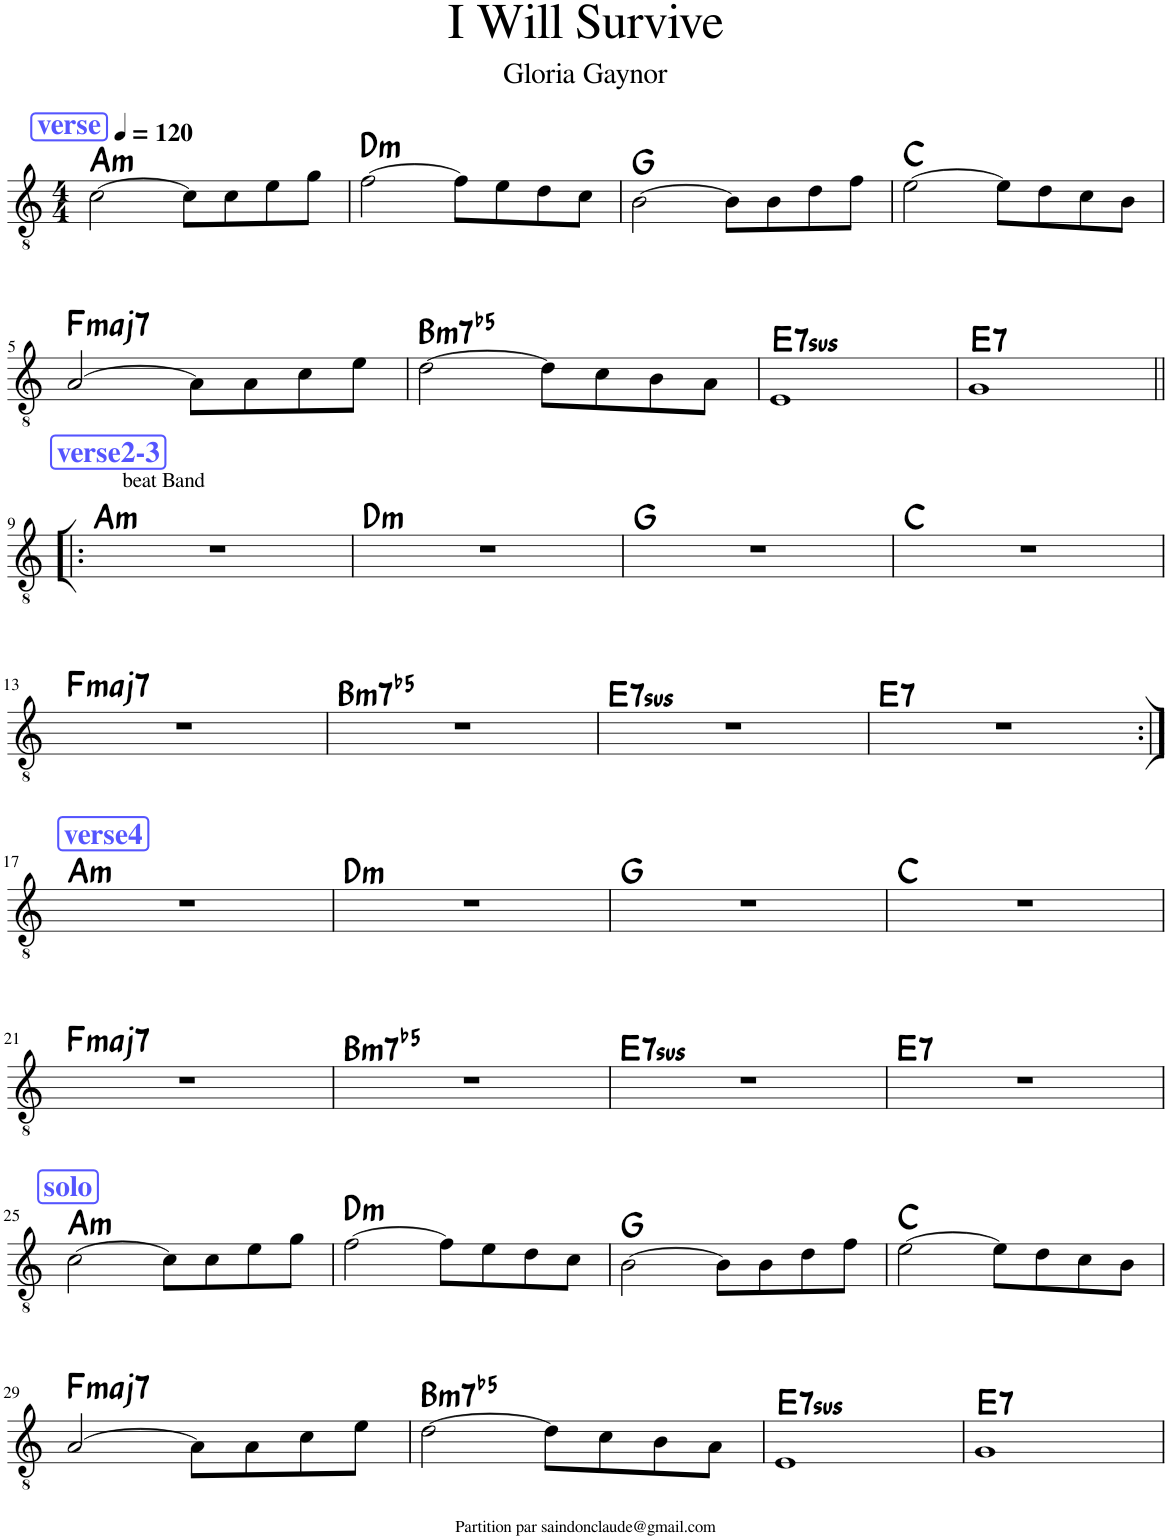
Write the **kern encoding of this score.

**kern	**harte
*part1	*part1
*staff1	*
*I"Classical Guitar	*
*I'Guit.	*
*clefGv2	*
*k[]	*
*M4/4	*
*MM120	*
!!LO:REH:place=s1:a:B:rj:color=#5555FF:fs=14:t=verse
=1	=1
!	!LO:H:kt=m
[2c\	A:min
8c\L]	.
8c\	.
8e\	.
8g\J	.
=2	=2
!	!LO:H:kt=m
[2f\	D:min
8f\L]	.
8e\	.
8d\	.
8c\J	.
=3	=3
[2B\	G:maj
8B\L]	.
8B\	.
8d\	.
8f\J	.
=4	=4
[2e\	C:maj
8e\L]	.
8d\	.
8c\	.
8B\J	.
!!LO:LB:g=z
=5	=5
!	!LO:H:kt=maj7
[2A/	F:maj7
8A\L]	.
8A\	.
8c\	.
8e\J	.
=6	=6
!	!LO:H:kt=m7b5
[2d\	B:hdim7
8d\L]	.
8c\	.
8B\	.
8A\J	.
=7	=7
!	!LO:H:kt=7sus
1E	E:sus4(7)
=8	=8
!	!LO:H:kt=7
1Gn	E:7
!!LO:LB:g=z
!!LO:REH:place=s1:a:B:rj:color=#5555FF:fs=14:t=verse2-3
=9!|:	=9!|:
!LO:TX:a:t=beat Band	!LO:H:kt=m
1r	A:min
=10	=10
!	!LO:H:kt=m
1r	D:min
=11	=11
1r	G:maj
=12	=12
1r	C:maj
!!LO:LB:g=z
=13	=13
!	!LO:H:kt=maj7
1r	F:maj7
=14	=14
!	!LO:H:kt=m7b5
1r	B:hdim7
=15	=15
!	!LO:H:kt=7sus
1r	E:sus4(7)
=16	=16
!	!LO:H:kt=7
1r	E:7
!!LO:LB:g=z
!!LO:REH:place=s1:a:B:rj:color=#5555FF:fs=14:t=verse4
=17:|!	=17:|!
!	!LO:H:kt=m
1r	A:min
=18	=18
!	!LO:H:kt=m
1r	D:min
=19	=19
1r	G:maj
=20	=20
1r	C:maj
!!LO:LB:g=z
=21	=21
!	!LO:H:kt=maj7
1r	F:maj7
=22	=22
!	!LO:H:kt=m7b5
1r	B:hdim7
=23	=23
!	!LO:H:kt=7sus
1r	E:sus4(7)
=24	=24
!	!LO:H:kt=7
1r	E:7
!!LO:LB:g=z
!!LO:REH:place=s1:a:B:rj:color=#5555FF:fs=14:t=solo
=25	=25
!	!LO:H:kt=m
[2c\	A:min
8c\L]	.
8c\	.
8e\	.
8gn\J	.
=26	=26
!	!LO:H:kt=m
[2f\	D:min
8f\L]	.
8e\	.
8d\	.
8c\J	.
=27	=27
[2B\	G:maj
8B\L]	.
8B\	.
8d\	.
8f\J	.
=28	=28
[2e\	C:maj
8e\L]	.
8d\	.
8c\	.
8B\J	.
!!LO:LB:g=z
=29	=29
!	!LO:H:kt=maj7
[2A/	F:maj7
8A\L]	.
8A\	.
8c\	.
8e\J	.
=30	=30
!	!LO:H:kt=m7b5
[2d\	B:hdim7
8d\L]	.
8c\	.
8B\	.
8A\J	.
=31	=31
!	!LO:H:kt=7sus
1E	E:sus4(7)
=32	=32
!	!LO:H:kt=7
1Gn	E:7
=	=
*-	*-
